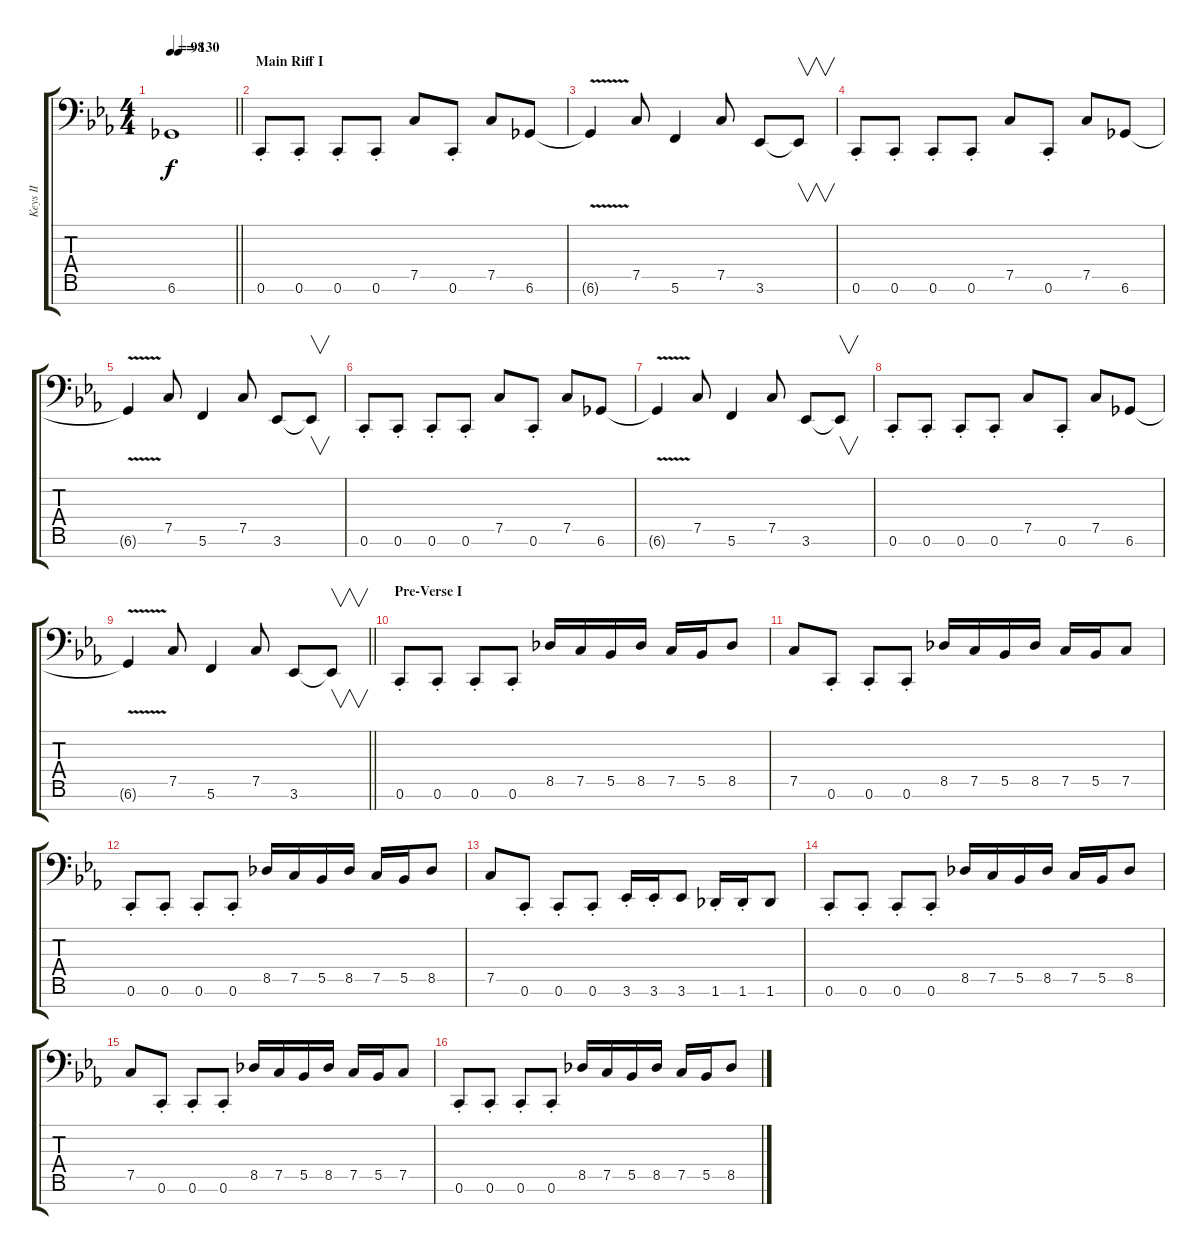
\track ("Keys II" "Keys II") {instrument stringensemble1}
\staff {score tabs}
\tuning (C4 G3 Eb3 Bb2 F2 C2 G1) {hide}
\ts (4 4)
\tempo 98
\tempo (130 0.125)
\clef f4
\barLineRight lightlight
\ks cminor
6.6{t}.1{dy f} |
\section ("" "Main Riff I")
0.6{st}.8{volume 8 balance 1 instrument lead1square} 0.6{st}.8 0.6{st}.8 0.6{st}.8 7.5.8 0.6{st}.8 7.5.8 6.6.8 |
6.6{v t}.4 7.5.8 5.6.4 7.5.8 3.6.8 3.6{t}.8{v} |
0.6{st}.8 0.6{st}.8 0.6{st}.8 0.6{st}.8 7.5.8 0.6{st}.8 7.5.8 6.6.8 |
6.6{v t}.4 7.5.8 5.6.4 7.5.8 3.6.8 3.6{t}.8{v} |
0.6{st}.8 0.6{st}.8 0.6{st}.8 0.6{st}.8 7.5.8 0.6{st}.8 7.5.8 6.6.8 |
6.6{v t}.4 7.5.8 5.6.4 7.5.8 3.6.8 3.6{t}.8{v} |
0.6{st}.8 0.6{st}.8 0.6{st}.8 0.6{st}.8 7.5.8 0.6{st}.8 7.5.8 6.6.8 |
\barLineRight lightlight
6.6{v t}.4 7.5.8 5.6.4 7.5.8 3.6.8 3.6{t}.8{v} |
\section ("" "Pre-Verse I")
0.6{st}.8 0.6{st}.8 0.6{st}.8 0.6{st}.8 8.5.16 7.5.16 5.5.16 8.5.16 7.5.16 5.5.16 8.5.8 |
7.5.8 0.6{st}.8 0.6{st}.8 0.6{st}.8 8.5.16 7.5.16 5.5.16 8.5.16 7.5.16 5.5.16 7.5.8 |
0.6{st}.8 0.6{st}.8 0.6{st}.8 0.6{st}.8 8.5.16 7.5.16 5.5.16 8.5.16 7.5.16 5.5.16 8.5.8 |
7.5.8 0.6{st}.8 0.6{st}.8 0.6{st}.8 3.6{st}.16 3.6{st}.16 3.6.8 1.6{st}.16 1.6{st}.16 1.6.8 |
0.6{st}.8 0.6{st}.8 0.6{st}.8 0.6{st}.8 8.5.16 7.5.16 5.5.16 8.5.16 7.5.16 5.5.16 8.5.8 |
7.5.8 0.6{st}.8 0.6{st}.8 0.6{st}.8 8.5.16 7.5.16 5.5.16 8.5.16 7.5.16 5.5.16 7.5.8 |
0.6{st}.8 0.6{st}.8 0.6{st}.8 0.6{st}.8 8.5.16 7.5.16 5.5.16 8.5.16 7.5.16 5.5.16 8.5.8
